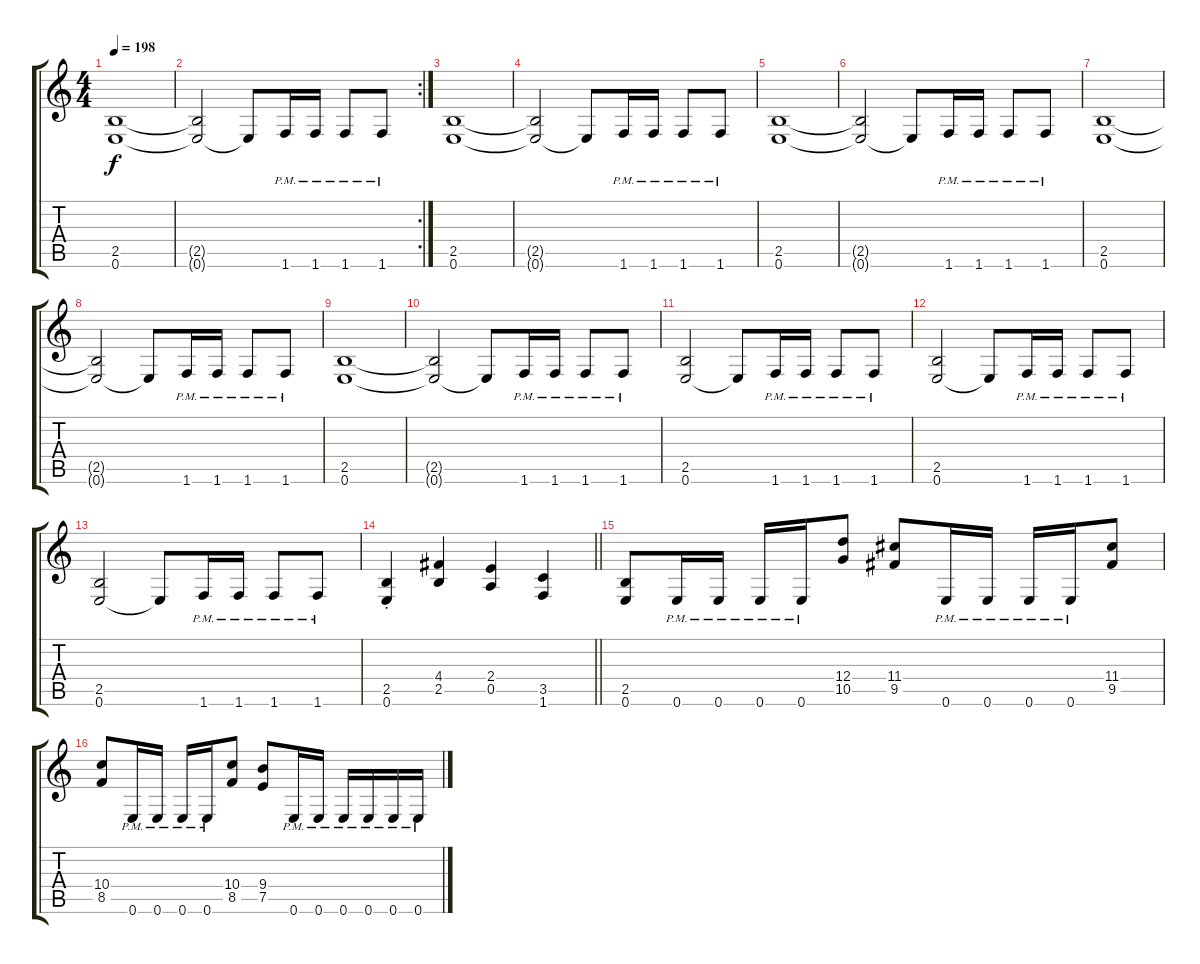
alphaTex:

\track "" {instrument distortionguitar}
\staff {score tabs}
\tuning (E4 B3 G3 D3 A2 E2) {hide}
\ts (4 4)
\tempo 198
\clef g2
\ks c
(2.5 0.6).1{dy f} |
\rc 2
(2.5{t} 0.6{t}).2 0.6{t}.8 1.6{pm}.16 1.6{pm}.16 1.6{pm}.8 1.6{pm}.8 |
(2.5 0.6).1 |
(2.5{t} 0.6{t}).2 0.6{t}.8 1.6{pm}.16 1.6{pm}.16 1.6{pm}.8 1.6{pm}.8 |
(2.5 0.6).1 |
(2.5{t} 0.6{t}).2 0.6{t}.8 1.6{pm}.16 1.6{pm}.16 1.6{pm}.8 1.6{pm}.8 |
(2.5 0.6).1 |
(2.5{t} 0.6{t}).2 0.6{t}.8 1.6{pm}.16 1.6{pm}.16 1.6{pm}.8 1.6{pm}.8 |
(2.5 0.6).1 |
(2.5{t} 0.6{t}).2 0.6{t}.8 1.6{pm}.16 1.6{pm}.16 1.6{pm}.8 1.6{pm}.8 |
(2.5 0.6).2 0.6{t}.8 1.6{pm}.16 1.6{pm}.16 1.6{pm}.8 1.6{pm}.8 |
(2.5 0.6).2 0.6{t}.8 1.6{pm}.16 1.6{pm}.16 1.6{pm}.8 1.6{pm}.8 |
(2.5 0.6).2 0.6{t}.8 1.6{pm}.16 1.6{pm}.16 1.6{pm}.8 1.6{pm}.8 |
\barLineRight lightlight
(2.5{st} 0.6{st}).4 (4.4 2.5).4 (2.4 0.5).4 (3.5 1.6).4 |
(2.5 0.6).8 0.6{pm}.16 0.6{pm}.16 0.6{pm}.16 0.6{pm}.16 (12.4 10.5).8 (11.4 9.5).8 0.6{pm}.16 0.6{pm}.16 0.6{pm}.16 0.6{pm}.16 (11.4 9.5).8 |
(10.4 8.5).8 0.6{pm}.16 0.6{pm}.16 0.6{pm}.16 0.6{pm}.16 (10.4 8.5).8 (9.4 7.5).8 0.6{pm}.16 0.6{pm}.16 0.6{pm}.16 0.6{pm}.16 0.6{pm}.16 0.6{pm}.16
